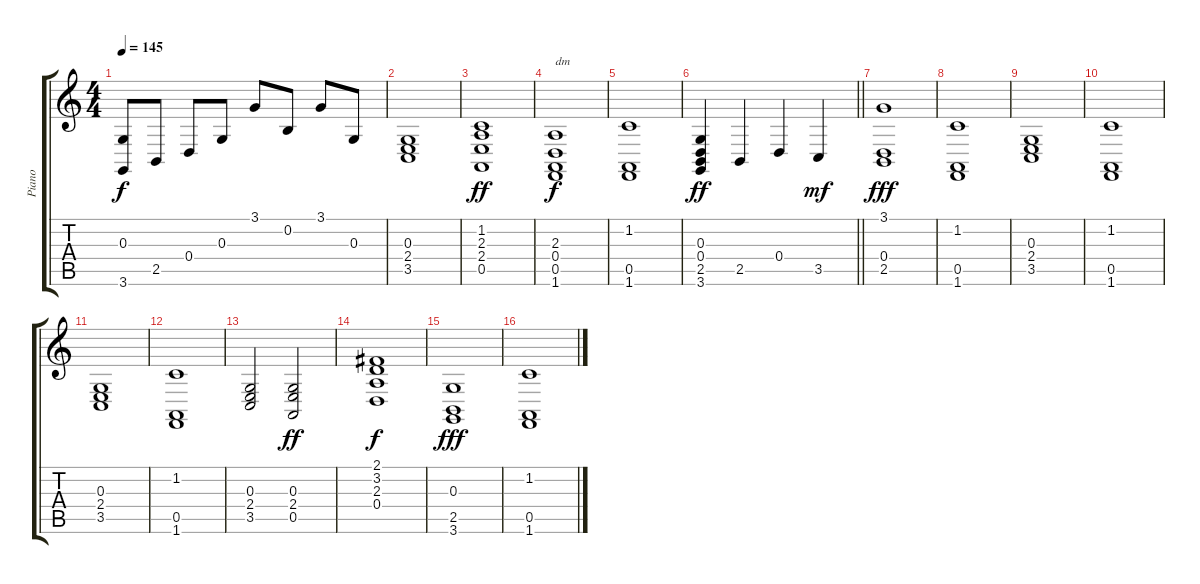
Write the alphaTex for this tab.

\track ("Piano" "Piano") {instrument brightacousticpiano}
\staff {score tabs}
\tuning (E4 B3 G3 D3 A2 E2) {hide}
\ts (4 4)
\tempo 145
\clef g2
\ks c
(0.3 3.6).8{dy f} 2.5.8 0.4.8 0.3.8 3.1.8 0.2.8 3.1.8 0.3.8 |
(0.3 2.4 3.5).1 |
(1.2 2.3 2.4 0.5).1{dy ff} |
(2.3 0.4 0.5 1.6).1{txt "dm" dy f} |
(1.2 0.5 1.6).1 |
\barLineRight lightlight
(0.3 0.4 2.5 3.6).4{dy ff} 2.5.4 0.4.4 3.5.4{dy mf} |
(3.1 0.4 2.5).1{dy fff} |
(1.2 0.5 1.6).1 |
(0.3 2.4 3.5).1 |
(1.2 0.5 1.6).1 |
(0.3 2.4 3.5).1 |
(1.2 0.5 1.6).1 |
(0.3 2.4 3.5).2 (0.3 2.4 0.5).2{dy ff} |
(2.1 3.2 2.3 0.4).1{dy f} |
(0.3 2.5 3.6).1{dy fff} |
(1.2 0.5 1.6).1
